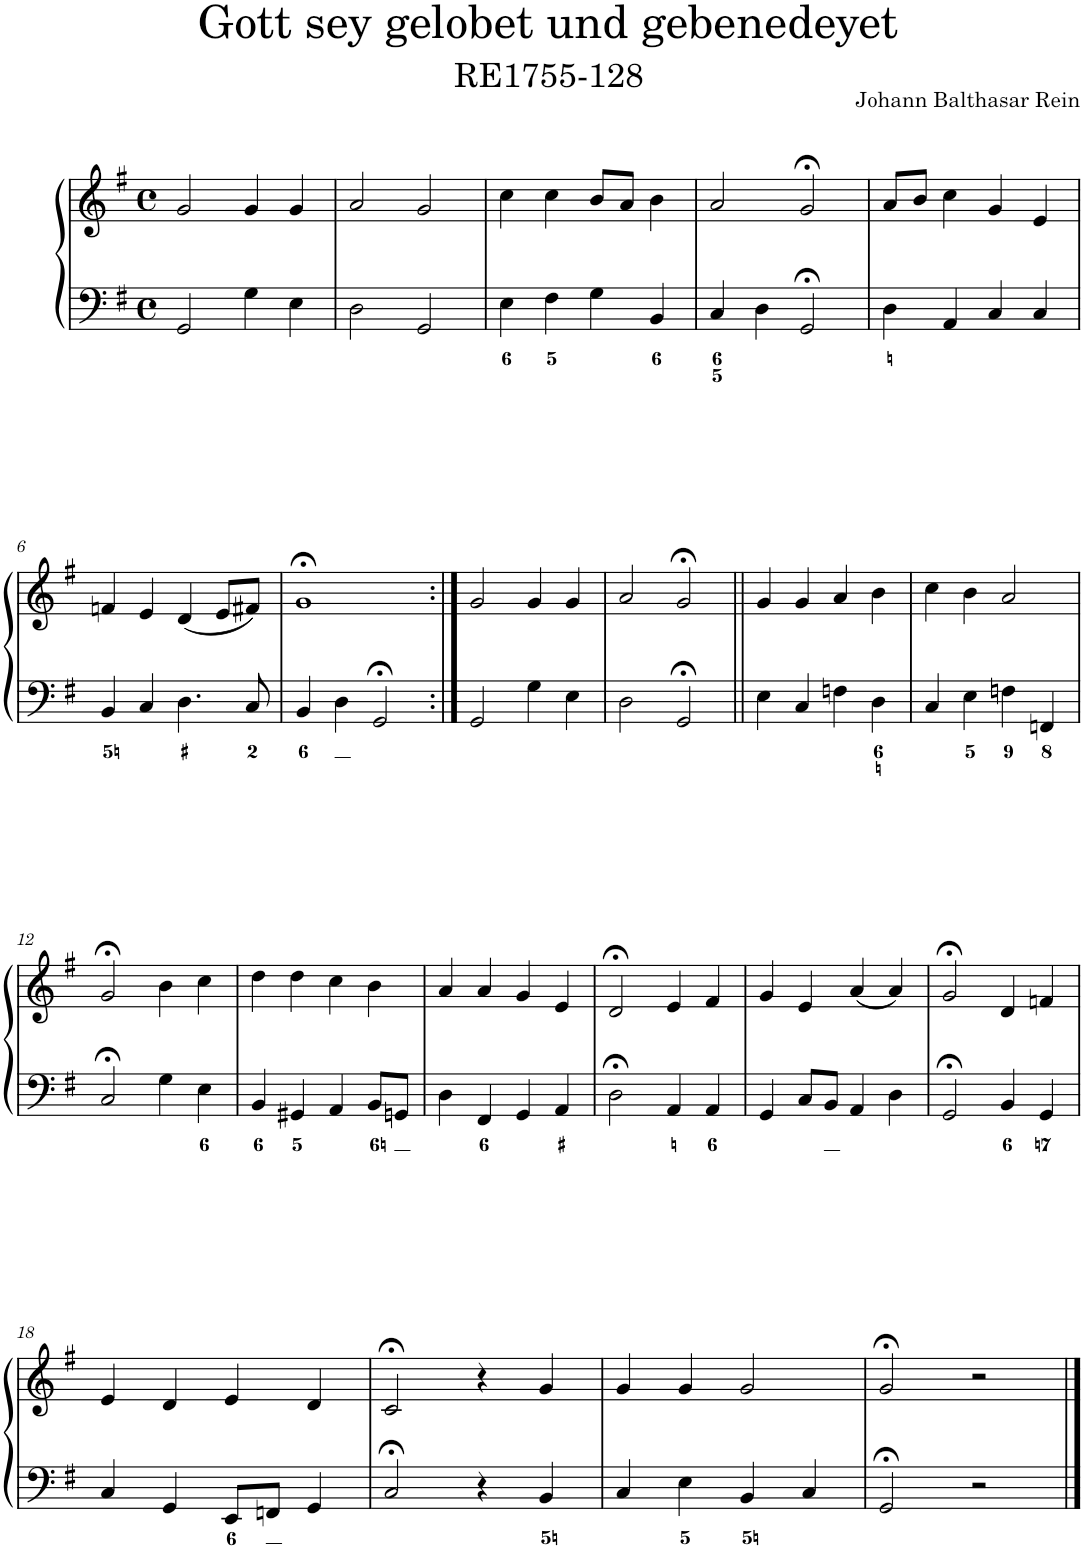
**kern	**kern
*part1	*part1
*staff2	*staff1
*I"Piano	*
*I'Pno.	*
*clefF4	*clefG2
*k[f#]	*k[f#]
*M4/4	*M4/4
*met(c)	*met(c)
=1	=1
2GG/	2g/
4G\	4g/
4E\	4g/
=2	=2
2D\	2a/
2GG/	2g/
=3	=3
4E\	4cc\
4F#\	4cc\
4G\	8b/L
.	8a/J
4BB/	4b\
=4	=4
4C/	2a/
4D\	.
2GG;</	2g;</
=5	=5
4D\	8a/L
.	8b/J
4AA/	4cc\
4C/	4g/
4C/	4e/
!!LO:LB:g=z
=6	=6
4BB/	4fn/
4C/	4e/
4.D\	(4d/
.	8e/L
8C/	8f#X/J)
=7	=7
4BB/	1g;<
4D\	.
2GG;</	.
=8:|!	=8:|!
2GG/	2g/
4G\	4g/
4E\	4g/
=9	=9
2D\	2a/
2GG;</	2g;</
=10||	=10||
4E\	4g/
4C/	4g/
4Fn\	4a/
4D\	4b\
=11	=11
4C/	4cc\
4E\	4b\
4Fn\	2a/
4FFn/	.
!!LO:LB:g=z
=12	=12
2C;</	2g;</
4G\	4b\
4E\	4cc\
=13	=13
4BB/	4dd\
4GG#X/	4dd\
4AA/	4cc\
8BB/L	4b\
8GGn/J	.
=14	=14
4D\	4a/
4FF#/	4a/
4GG/	4g/
4AA/	4e/
=15	=15
2D;<\	2d;</
4AA/	4e/
4AA/	4f#/
=16	=16
4GG/	4g/
8C/L	4e/
8BB/J	.
4AA/	(4a/
4D\	4a/)
=17	=17
2GG;</	2g;</
4BB/	4d/
4GG/	4fn/
!!LO:LB:g=z
=18	=18
4C/	4e/
4GG/	4d/
8EE/L	4e/
8FFn/J	.
4GG/	4d/
=19	=19
2C;</	2c;</
4r	4r
4BB/	4g/
=20	=20
4C/	4g/
4E\	4g/
4BB/	2g/
4C/	.
=21	=21
2GG;</	2g;</
2r	2r
==	==
*-	*-
